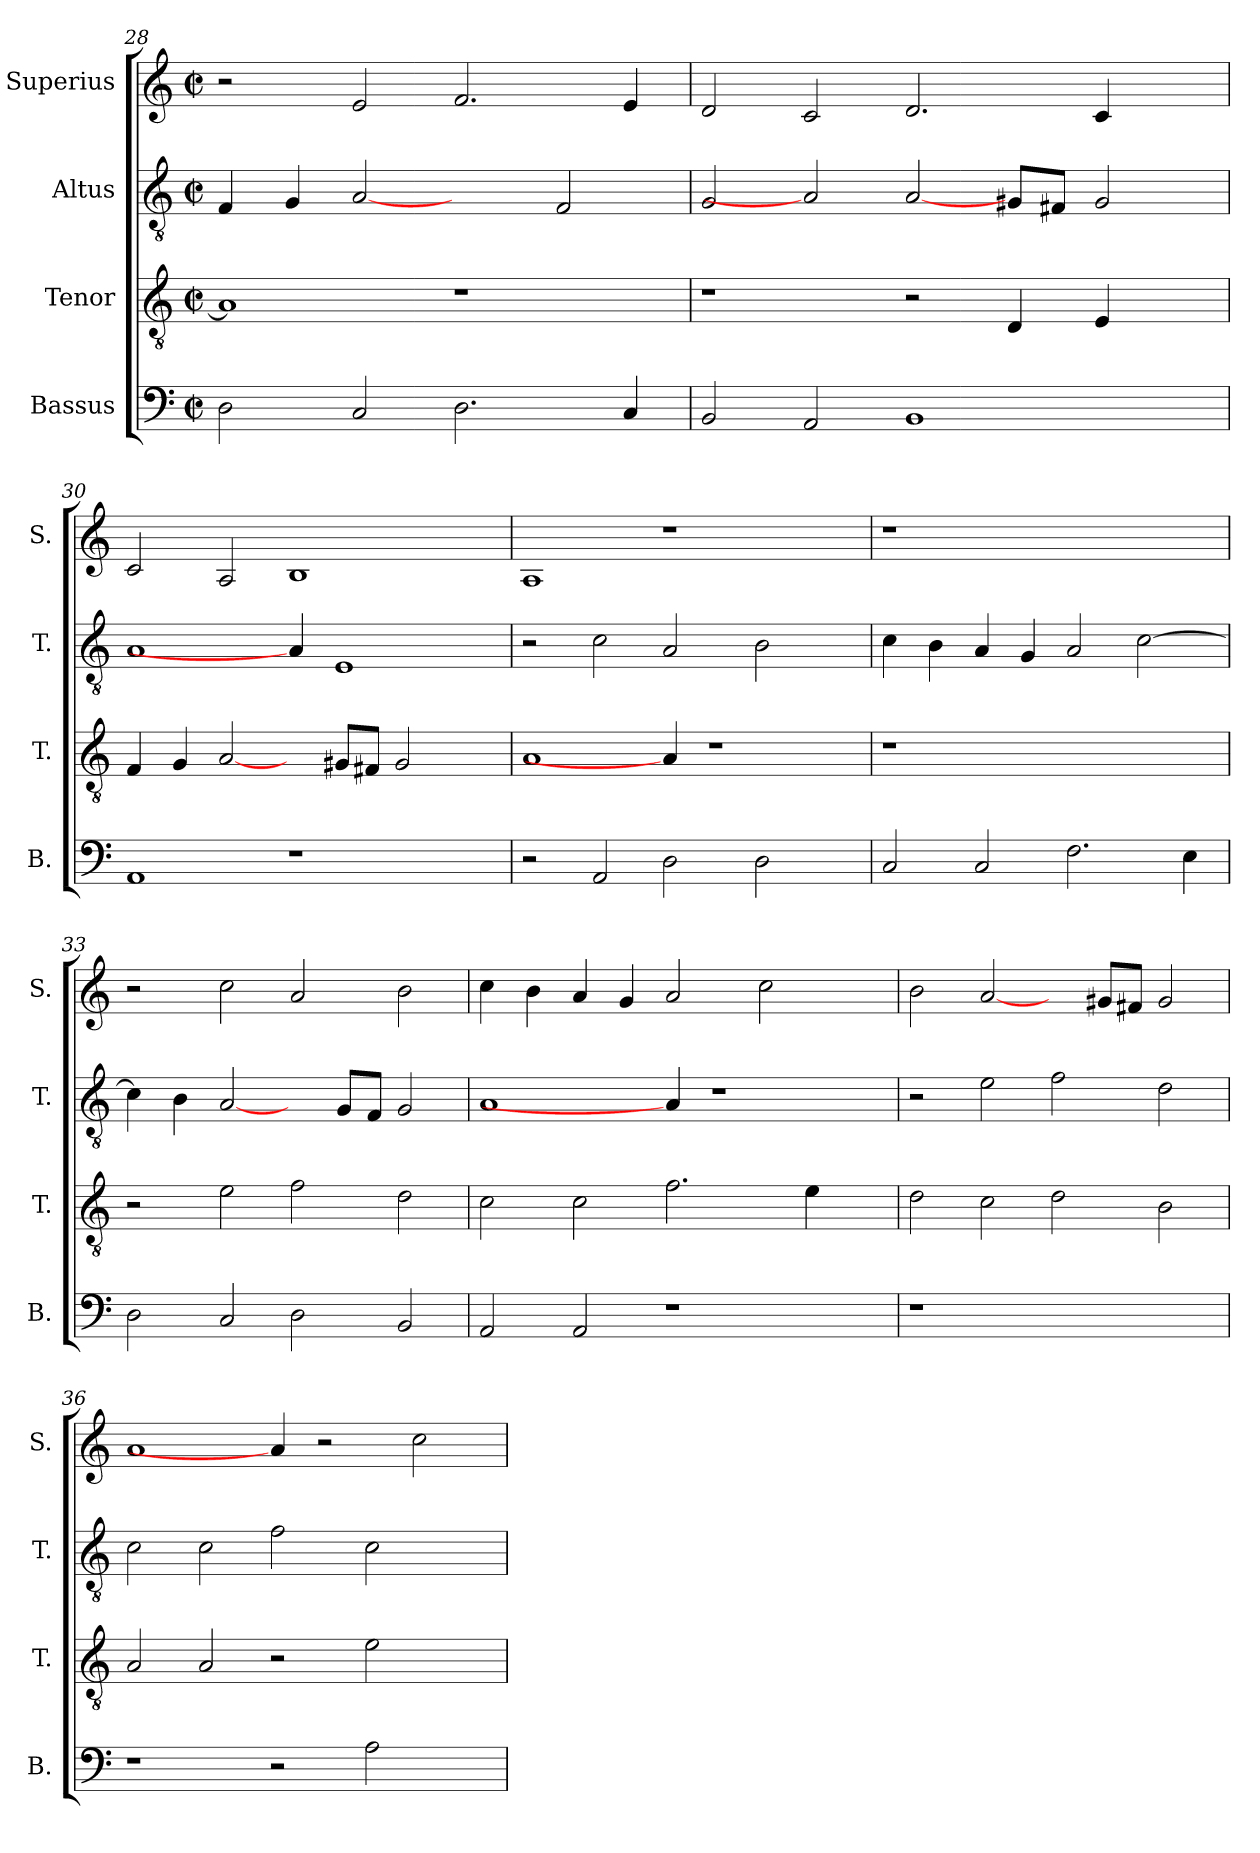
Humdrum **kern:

**kern	**kern	**kern	**kern
*part4	*part3	*part2	*part1
*staff4	*staff3	*staff2	*staff1
*I"Bassus	*I"Tenor	*I"Altus	*I"Superius
*I'B.	*I'T.	*I'T.	*I'S.
*clefF4	*clefGv2	*clefGv2	*clefG2
*	*ITrd7c12	*ITrd7c12	*
*k[]	*k[]	*k[]	*k[]
*C:	*C:	*C:	*C:
*M2/2	*M2/2	*M2/2	*M2/2
*met(c|)	*met(c|)	*met(c|)	*met(c|)
=28	=28	=28	=28
2Di\	1AAi]	4FFi/	2r
.	.	4GGi/	.
2Ci/	.	[2AAi	2ei/
2.Di\	1r	2ryy	2.fi/
.	.	2FFi/	.
4Ci/	.	.	4ei/
!!LO:LB:g=z
=29	=29	=29	=29
2BBi/	1r	2GGi/	2di/
2AAi/	.	2AAi]	2ci/
1BBi	2r	[2AAi/	2.di/
.	4DDi/	8GG#Xi/L	.
.	.	8FF#Xi/J	.
.	4EEi/	2GG#i/	4ci/
4ryy	4ryy	.	4ryy
=30	=30	=30	=30
1AAi	4FFi/	1AAi	2ci/
.	4GGi/	.	.
.	[2AAi/	.	2Ai/
1r	4ryy	4AAi/]	1Bi
.	8GG#Xi/L	1EEi	.
.	8FF#Xi/J	.	.
.	2GG#i/	.	.
4ryy	4ryy	.	4ryy
=31	=31	=31	=31
2r	1AAi	2r	1Ai
2AAi/	.	2Ci\	.
2Di\	4AAi/]	2AAi/	1r
.	1r	.	.
2Di\	.	2BBi\	.
4ryy	.	4ryy	4ryy
!!LO:PB:g=z
=32	=32	=32	=32
!	!LO:N:vis=1	!	!LO:N:vis=1
2Ci/	1r	4Ci\	1r
.	.	4BBi\	.
2Ci/	.	4AAi/	.
.	.	4GGi/	.
2.Fi\	1ryy	2AAi/	1ryy
.	.	[>2Ci\	.
4Ei\	.	.	.
=33	=33	=33	=33
2Di\	2r	4Ci\]	2r
.	.	4BBi\	.
2Ci/	2Ei\	[2AAi/	2cci\
2Di\	2Fi\	4ryy	2ai/
.	.	8GGi/L	.
.	.	8FFi/J	.
2BBi/	2Di\	2GGi/	2bi\
=34	=34	=34	=34
2AAi/	2Ci\	1AAi	4cci\
.	.	.	4bi\
2AAi/	2Ci\	.	4ai/
.	.	.	4gi/
1r	2.Fi\	4AAi/]	2ai/
.	.	1r	.
.	.	.	2cci\
.	4Ei\	.	.
4ryy	4ryy	.	4ryy
!!LO:LB:g=z
=35	=35	=35	=35
!LO:N:vis=1	!	!	!
1r	2Di\	2r	2bi\
.	2Ci\	2Ei\	[2ai/
1ryy	2Di\	2Fi\	4ryy
.	.	.	8g#Xi/L
.	.	.	8f#Xi/J
.	2BBi\	2Di\	2g#i/
=36	=36	=36	=36
1r	2AAi/	2Ci\	1ai
.	2AAi/	2Ci\	.
2r	2r	2Fi\	4ai/]
.	.	.	2r
2Ai\	2Ei\	2Ci\	.
.	.	.	2cci\
4ryy	4ryy	4ryy	.
=	=	=	=
*-	*-	*-	*-
